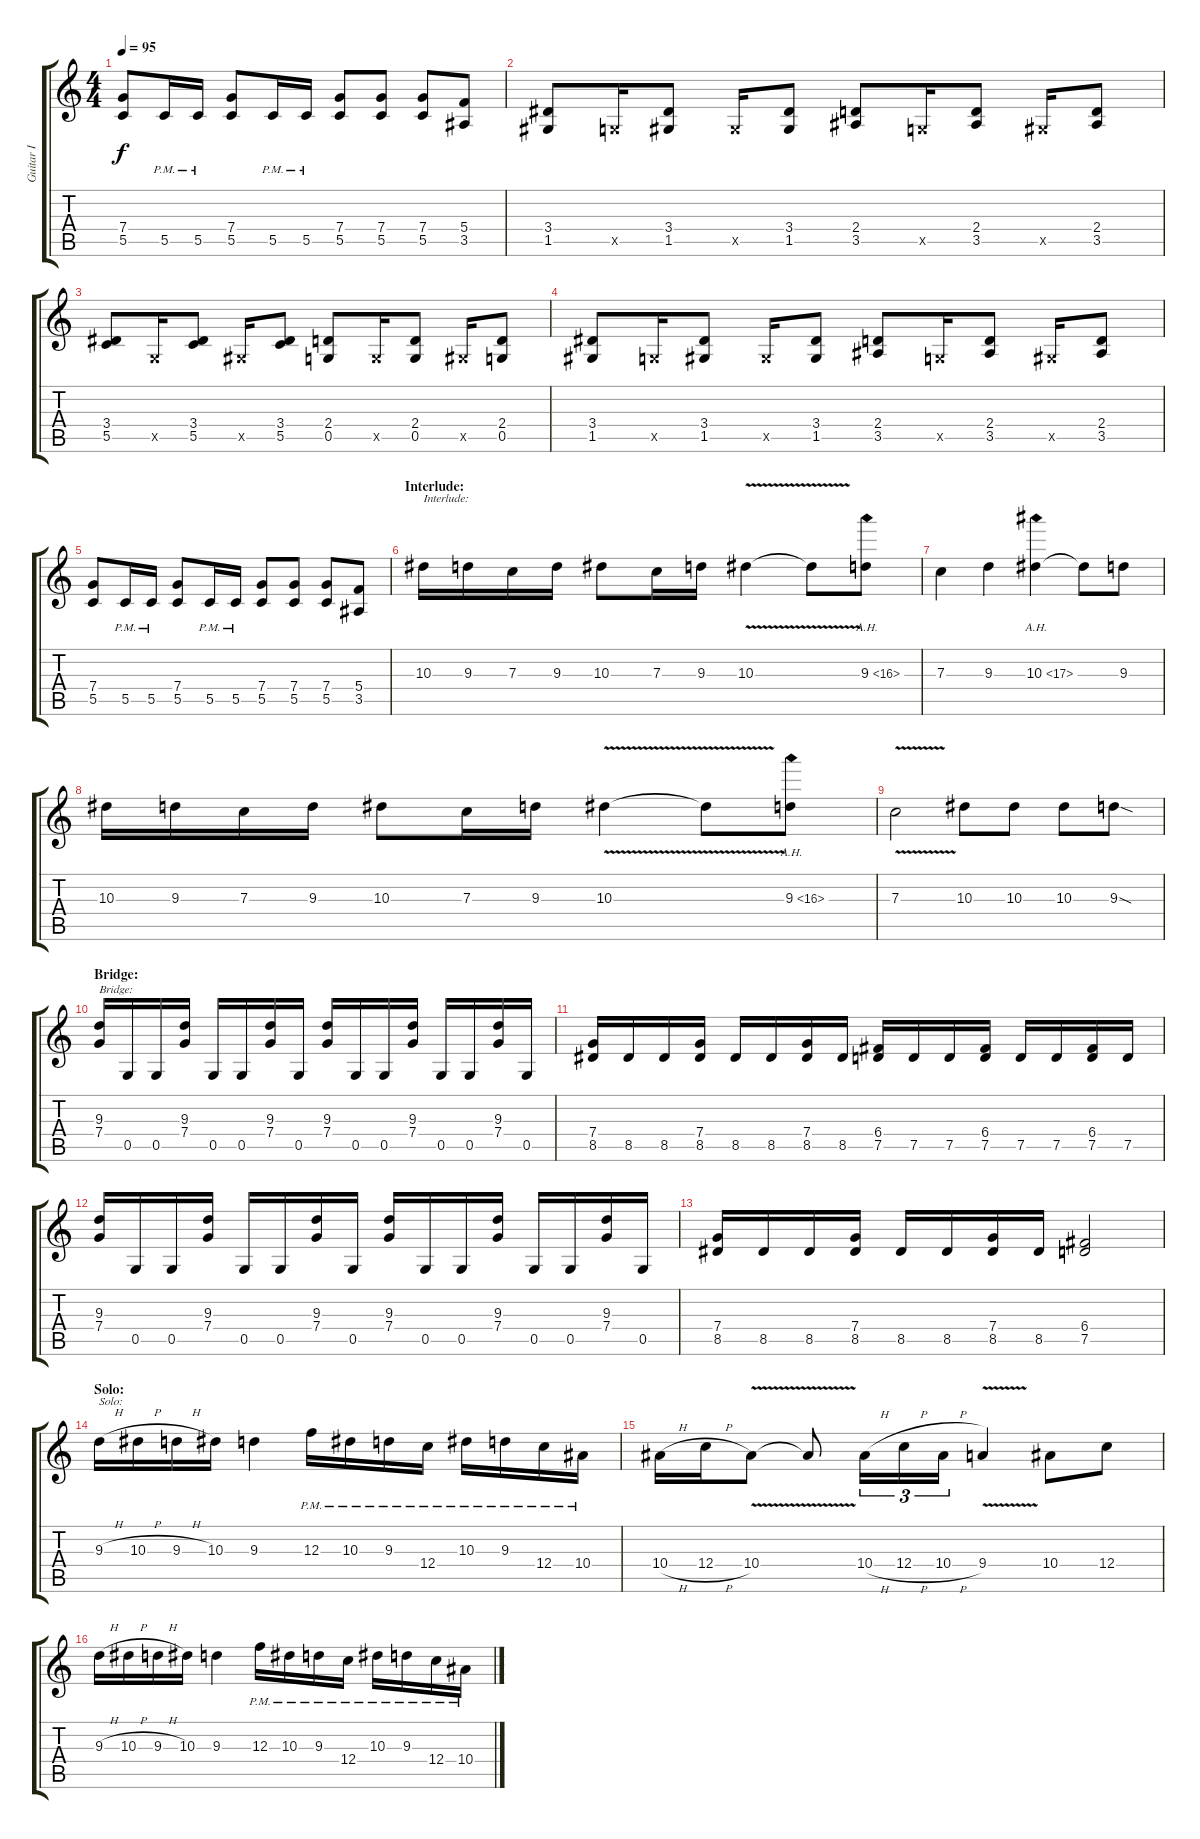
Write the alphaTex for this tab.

\track ("Guitar I" "Guitar I") {instrument distortionguitar}
\staff {score tabs}
\tuning (D4 A3 F3 C3 G2 D2) {hide}
\ts (4 4)
\tempo 95
\clef g2
\ks c
(7.4 5.5).8{dy f} 5.5{pm}.16 5.5{pm}.16 (7.4 5.5).8 5.5{pm}.16 5.5{pm}.16 (7.4 5.5).8 (7.4 5.5).8 (7.4 5.5).8 (5.4 3.5).8 |
(3.4 1.5).8 0.5{x}.16 (3.4 1.5).8 1.5{x}.16 (3.4 1.5).8 (2.4 3.5).8 0.5{x}.16 (2.4 3.5).8 1.5{x}.16 (2.4 3.5).8 |
(3.4 5.5).8 0.5{x}.16 (3.4 5.5).8 1.5{x}.16 (3.4 5.5).8 (2.4 0.5).8 0.5{x}.16 (2.4 0.5).8 1.5{x}.16 (2.4 0.5).8 |
(3.4 1.5).8 0.5{x}.16 (3.4 1.5).8 1.5{x}.16 (3.4 1.5).8 (2.4 3.5).8 0.5{x}.16 (2.4 3.5).8 1.5{x}.16 (2.4 3.5).8 |
(7.4 5.5).8 5.5{pm}.16 5.5{pm}.16 (7.4 5.5).8 5.5{pm}.16 5.5{pm}.16 (7.4 5.5).8 (7.4 5.5).8 (7.4 5.5).8 (5.4 3.5).8 |
\section ("" "Interlude:")
10.3.16{txt "Interlude:"} 9.3.16 7.3.16 9.3.16 10.3.8 7.3.16 9.3.16 10.3{v}.4 10.3{t}.8 9.3{ah 7}.8 |
7.3.4 9.3.4 10.3{ah 7}.4 10.3{t}.8 9.3.8 |
10.3.16 9.3.16 7.3.16 9.3.16 10.3.8 7.3.16 9.3.16 10.3{v}.4 10.3{t}.8 9.3{ah 7}.8 |
7.3{v}.2 10.3.8 10.3.8 10.3.8 9.3{sod}.8 |
\section ("" "Bridge:")
(9.3 7.4).16{txt "Bridge:"} 0.5.16 0.5.16 (9.3 7.4).16 0.5.16 0.5.16 (9.3 7.4).16 0.5.16 (9.3 7.4).16 0.5.16 0.5.16 (9.3 7.4).16 0.5.16 0.5.16 (9.3 7.4).16 0.5.16 |
(7.4 8.5).16 8.5.16 8.5.16 (7.4 8.5).16 8.5.16 8.5.16 (7.4 8.5).16 8.5.16 (6.4 7.5).16 7.5.16 7.5.16 (6.4 7.5).16 7.5.16 7.5.16 (6.4 7.5).16 7.5.16 |
(9.3 7.4).16 0.5.16 0.5.16 (9.3 7.4).16 0.5.16 0.5.16 (9.3 7.4).16 0.5.16 (9.3 7.4).16 0.5.16 0.5.16 (9.3 7.4).16 0.5.16 0.5.16 (9.3 7.4).16 0.5.16 |
(7.4 8.5).16 8.5.16 8.5.16 (7.4 8.5).16 8.5.16 8.5.16 (7.4 8.5).16 8.5.16 (6.4 7.5).2 |
\section ("" "Solo:")
9.3{h}.16{txt "Solo:"} 10.3{h}.16 9.3{h}.16 10.3.16 9.3.4 12.3{pm}.16 10.3{pm}.16 9.3{pm}.16 12.4{pm}.16 10.3{pm}.16 9.3{pm}.16 12.4{pm}.16 10.4{pm}.16 |
10.4{h}.16 12.4{h}.16 10.4{v}.8 10.4{t}.8 10.4{h}.16{tu (3 2)} 12.4{h}.16{tu (3 2)} 10.4{h}.16{tu (3 2)} 9.4{v}.4 10.4.8 12.4.8 |
9.3{h}.16 10.3{h}.16 9.3{h}.16 10.3.16 9.3.4 12.3{pm}.16 10.3{pm}.16 9.3{pm}.16 12.4{pm}.16 10.3{pm}.16 9.3{pm}.16 12.4{pm}.16 10.4{pm}.16
